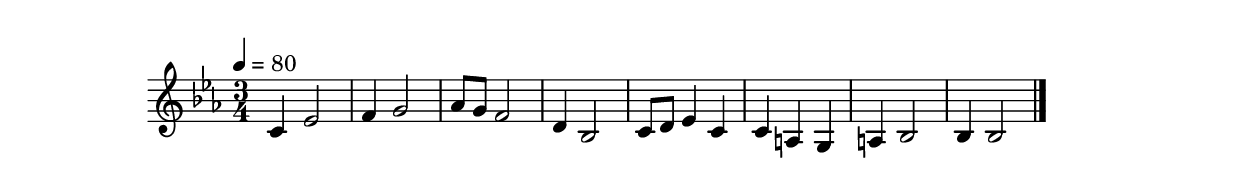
\score {
  \relative c' {
    \tempo 4 = 80
    \time 3/4
    \key c \minor
    
    c4 ees2
    f4 g2
    aes8 g f2
    d4 bes2
    c8 d ees4 c
    c a g
    a bes2
    bes4 bes2
    \bar "|."
  }
  
  
  \layout {}
  \midi {}
}
